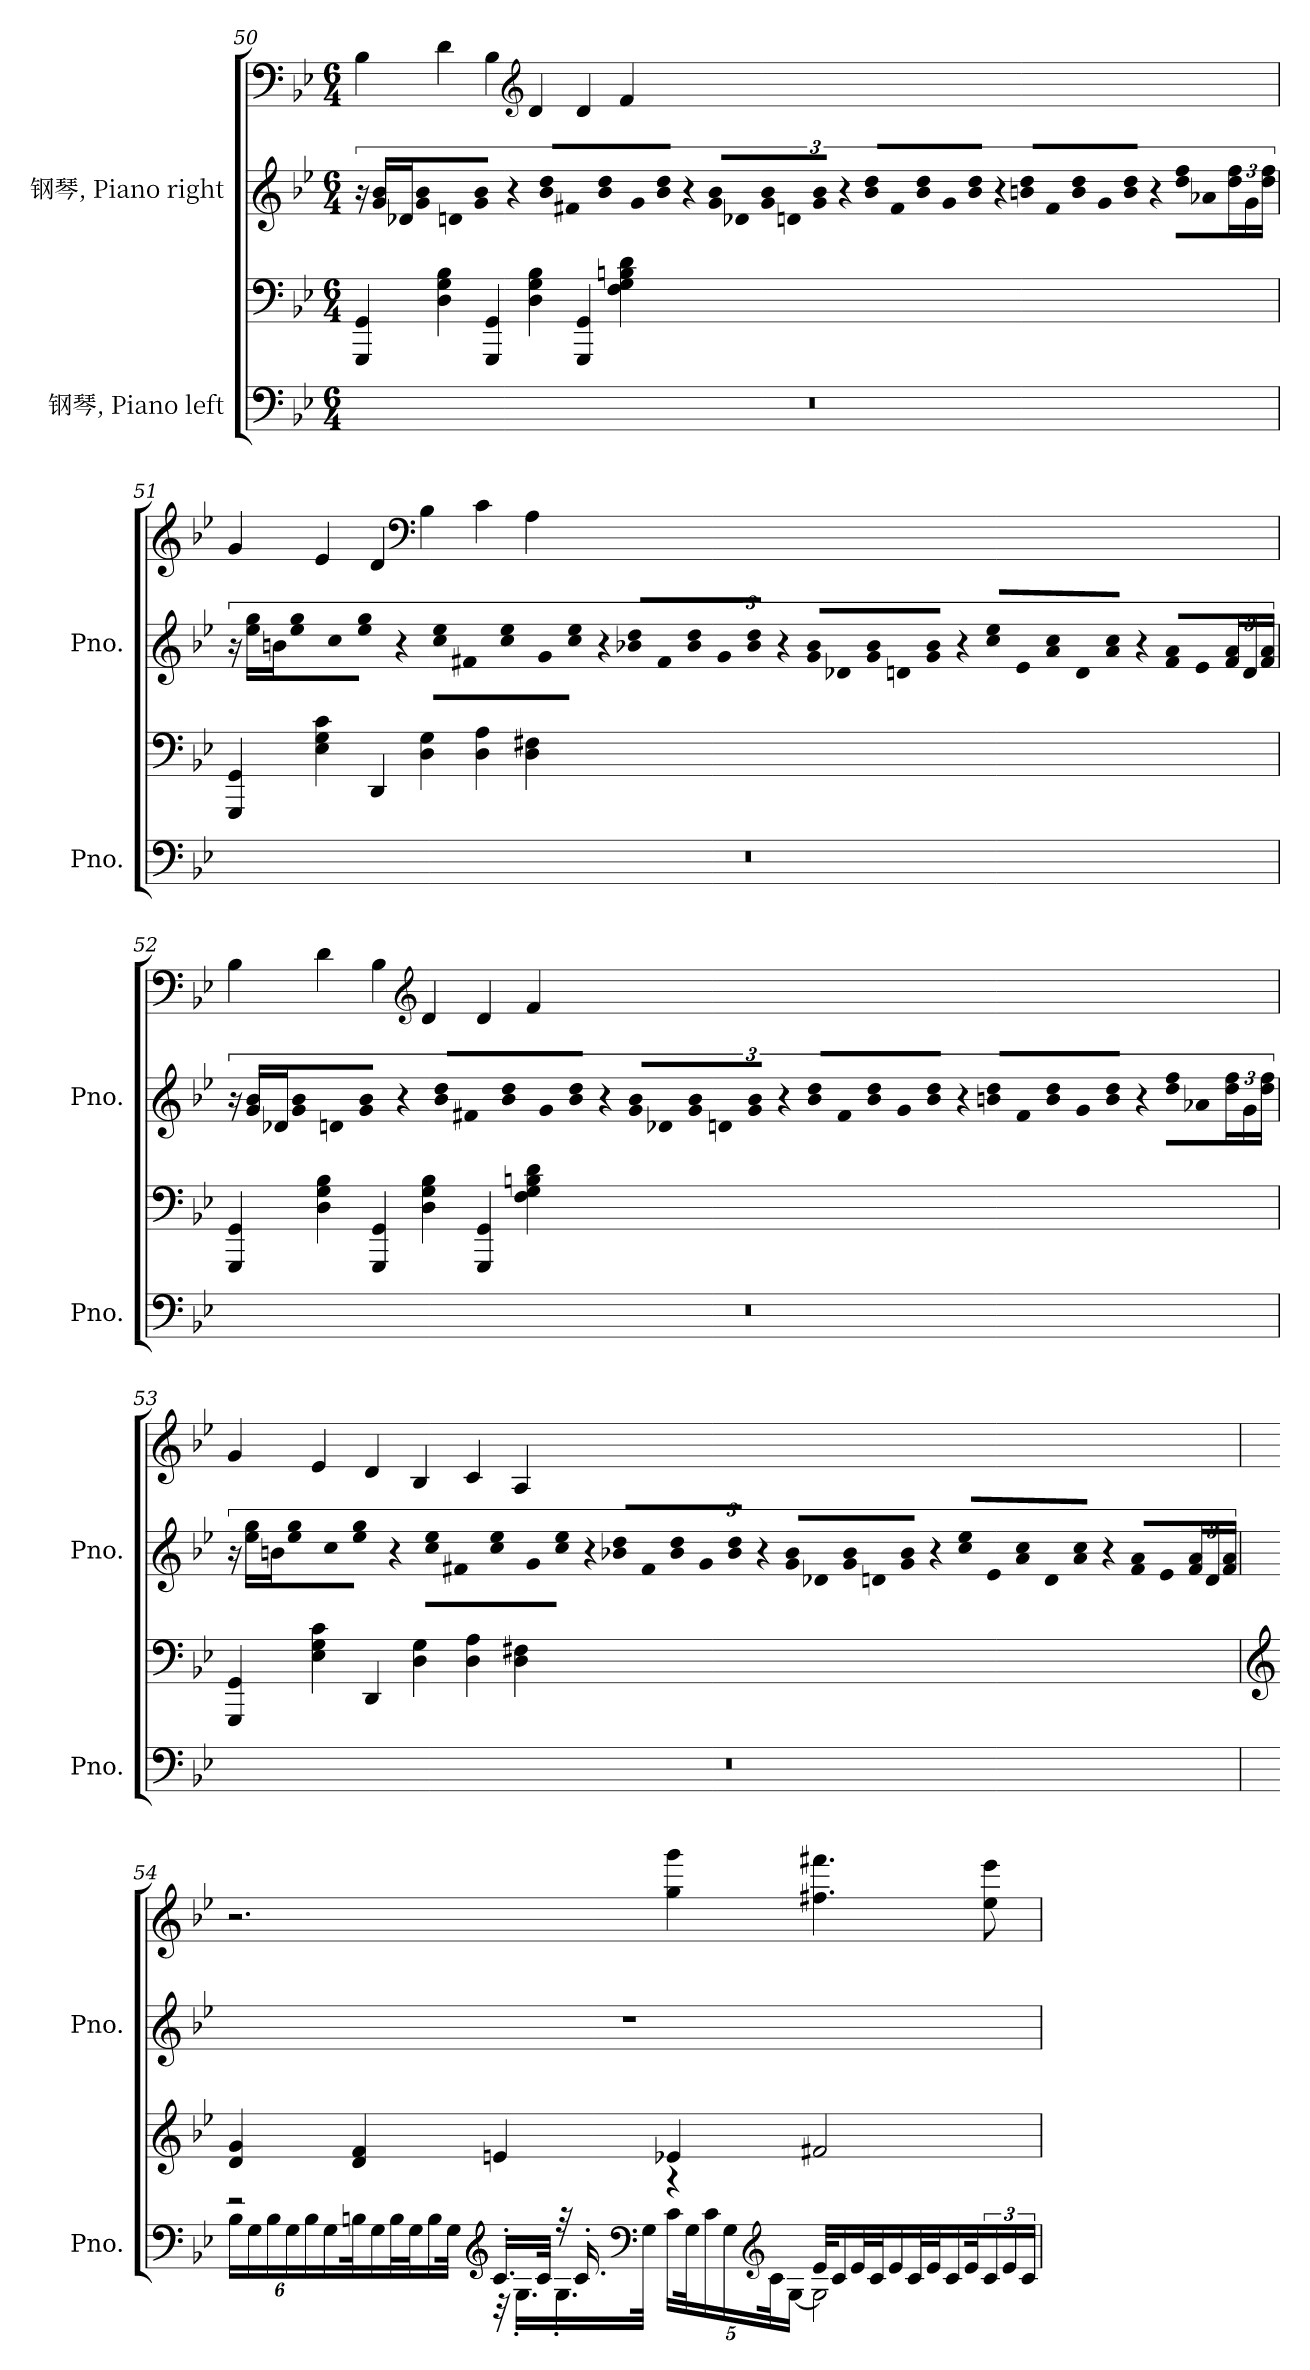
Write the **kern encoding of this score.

**kern	**kern	**kern	**kern
*part2	*part2	*part1	*part1
*staff4	*staff3	*staff2	*staff1
*I"钢琴, Piano left	*	*I"钢琴, Piano right	*
*I'Pno.	*	*I'Pno.	*
!!LO:LB:g=z
*clefF4	*clefF4	*clefG2	*clefF4
*k[b-e-]	*k[b-e-]	*k[b-e-]	*k[b-e-]
*M6/4	*M6/4	*M6/4	*M6/4
*MM87	*MM87	*MM87	*MM87
=50	=50	=50	=50
1.r	4GGG/ 4GG/	24r	4B-\
.	.	24g/ 24b-/LL	.
.	.	24d-X/	.
.	.	32g/ 32b-/K	.
.	.	16dn/	.
.	.	32g/ 32b-/JJk	.
*	*	*	*MM92
.	4D\ 4G\ 4B-\	32r	4d\
.	.	16b-/ 16dd/LL	.
.	.	32f#X/L	.
.	.	32b-/ 32dd/J	.
.	.	16g/	.
.	.	32b-/ 32dd/JJk	.
*	*	*	*MM90
.	4GGG/ 4GG/	32r	4B-\
.	.	16g/ 16b-/LL	.
.	.	32d-X/L	.
.	.	32g/ 32b-/J	.
.	.	16dn/	.
.	.	32g/ 32b-/JJk	.
*	*	*	*clefG2
*	*	*	*MM91
.	4D\ 4G\ 4B-\	32r	4d/
.	.	16b-/ 16dd/LL	.
.	.	32f#/L	.
.	.	32b-/ 32dd/J	.
.	.	16g/	.
.	.	32b-/ 32dd/JJk	.
*	*	*	*MM93
.	4GGG/ 4GG/	32r	4d/
.	.	16bn/ 16dd/LL	.
.	.	32f#/L	.
.	.	32b/ 32dd/J	.
.	.	16g/	.
.	.	32b/ 32dd/JJk	.
.	4F\ 4G\ 4Bn\ 4d\	32r	4f/
.	.	16dd\ 16ff\LL	.
.	.	32a-X\K	.
*	*	*Xbrackettup	*
.	.	24dd\ 24ff\	.
.	.	24g\	.
.	.	24dd\ 24ff\JJ	.
!!LO:PB:g=z
=51	=51	=51	=51
*	*	*brackettup	*
*	*	*	*MM90
1.r	4GGG/ 4GG/	24r	4g/
.	.	24ee-\ 24gg\LL	.
.	.	24bn\	.
.	.	32ee-\ 32gg\K	.
.	.	16cc\	.
.	.	32ee-\ 32gg\JJk	.
.	4E-\ 4G\ 4c\	32r	4e-/
.	.	16cc\ 16ee-\LL	.
.	.	32f#X\L	.
.	.	32cc\ 32ee-\J	.
.	.	16g\	.
.	.	32cc\ 32ee-\JJk	.
*	*	*	*MM88
.	4DD/	32r	4d/
.	.	16b-X/ 16dd/LL	.
.	.	32f#/L	.
.	.	32b-/ 32dd/J	.
.	.	16g/	.
.	.	32b-/ 32dd/JJk	.
*	*	*	*clefF4
*	*	*	*MM86
.	4D\ 4G\	32r	4B-\
.	.	16g/ 16b-/LL	.
.	.	32d-X/L	.
.	.	32g/ 32b-/J	.
.	.	16dn/	.
.	.	32g/ 32b-/JJk	.
*	*	*	*MM85
.	4D\ 4A\	32r	4c\
.	.	16cc/ 16ee-/LL	.
.	.	32e-/L	.
.	.	32a/ 32cc/J	.
.	.	16d/	.
.	.	32a/ 32cc/JJk	.
*	*	*	*MM83
.	4D\ 4F#X\	32r	4A\
.	.	16f#/ 16a/LL	.
.	.	32e-/K	.
*	*	*Xbrackettup	*
.	.	24f#/ 24a/	.
.	.	24d/	.
.	.	24f#/ 24a/JJ	.
!!LO:LB:g=z
=52	=52	=52	=52
*	*	*brackettup	*
1.r	4GGG/ 4GG/	24r	4B-\
.	.	24g/ 24b-/LL	.
.	.	24d-X/	.
.	.	32g/ 32b-/K	.
.	.	16dn/	.
.	.	32g/ 32b-/JJk	.
*	*	*	*MM90
.	4D\ 4G\ 4B-\	32r	4d\
.	.	16b-/ 16dd/LL	.
.	.	32f#X/L	.
.	.	32b-/ 32dd/J	.
.	.	16g/	.
.	.	32b-/ 32dd/JJk	.
*	*	*	*MM88
.	4GGG/ 4GG/	32r	4B-\
.	.	16g/ 16b-/LL	.
.	.	32d-X/L	.
.	.	32g/ 32b-/J	.
.	.	16dn/	.
.	.	32g/ 32b-/JJk	.
*	*	*	*clefG2
.	4D\ 4G\ 4B-\	32r	4d/
.	.	16b-/ 16dd/LL	.
.	.	32f#/L	.
.	.	32b-/ 32dd/J	.
.	.	16g/	.
.	.	32b-/ 32dd/JJk	.
*	*	*	*MM91
.	4GGG/ 4GG/	32r	4d/
.	.	16bn/ 16dd/LL	.
.	.	32f#/L	.
.	.	32b/ 32dd/J	.
.	.	16g/	.
.	.	32b/ 32dd/JJk	.
.	4F\ 4G\ 4Bn\ 4d\	32r	4f/
.	.	16dd\ 16ff\LL	.
.	.	32a-X\K	.
*	*	*Xbrackettup	*
.	.	24dd\ 24ff\	.
.	.	24g\	.
.	.	24dd\ 24ff\JJ	.
!!LO:LB:g=z
=53	=53	=53	=53
*	*	*brackettup	*
*	*	*	*MM94
1.r	4GGG/ 4GG/	24r	4g/
.	.	24ee-\ 24gg\LL	.
.	.	24bn\	.
.	.	32ee-\ 32gg\K	.
.	.	16cc\	.
.	.	32ee-\ 32gg\JJk	.
*	*	*	*MM92
.	4E-\ 4G\ 4c\	32r	4e-/
.	.	16cc\ 16ee-\LL	.
.	.	32f#X\L	.
.	.	32cc\ 32ee-\J	.
.	.	16g\	.
.	.	32cc\ 32ee-\JJk	.
*	*	*	*MM88
.	4DD/	32r	4d/
.	.	16b-X/ 16dd/LL	.
.	.	32f#/L	.
.	.	32b-/ 32dd/J	.
.	.	16g/	.
.	.	32b-/ 32dd/JJk	.
*	*	*	*MM86
.	4D\ 4G\	32r	4B-/
.	.	16g/ 16b-/LL	.
.	.	32d-X/L	.
.	.	32g/ 32b-/J	.
.	.	16dn/	.
.	.	32g/ 32b-/JJk	.
*	*	*	*MM85
.	4D\ 4A\	32r	4c/
.	.	16cc/ 16ee-/LL	.
.	.	32e-/L	.
.	.	32a/ 32cc/J	.
.	.	16d/	.
.	.	32a/ 32cc/JJk	.
*	*	*	*MM83
.	4D\ 4F#X\	32r	4A/
.	.	16f#/ 16a/LL	.
.	.	32e-/K	.
*	*	*Xbrackettup	*
.	.	24f#/ 24a/	.
.	.	24d/	.
.	.	24f#/ 24a/JJ	.
!!LO:PB:g=z
=54	=54	=54	=54
*	*clefG2	*	*
*^	*	*	*
*	*Xbrackettup	*	*	*
*v	*v	*	*	*
*	*	*	*MM88
*^	*	*	*
2r	24B-\LL	4d/ 4g/	1.r	2.r
.	24G\	.	.	.
.	24B-\	.	.	.
.	24G\	.	.	.
.	24B-\	.	.	.
.	24G\	.	.	.
.	32Bn\K	4d/ 4f/	.	.
.	16G\	.	.	.
.	32B\L	.	.	.
.	32G\J	.	.	.
.	16B\	.	.	.
.	32G\JJk	.	.	.
*clefG2	*	*	*	*
16.c'/LL	32r	4en/	.	.
.	16.G'\LL	.	.	.
32c/JJk	.	.	.	.
32r	16.G'\	.	.	.
16.c'/	.	.	.	.
*clefF4	*	*	*	*
.	32G\JJk	.	.	.
4r	20c\LL	4e-X/	.	4gg\ 4ggg\
.	40G\K	.	.	.
.	20c\	.	.	.
.	20G\	.	.	.
*clefG2	*	*	*	*
.	40c\K	.	.	.
.	[20G\JJ	.	.	.
*	*	*	*	*MM91
32e-/KLL	2G\]	2f#X/	.	4.ff#X\ 4.fff#X\
16c/	.	.	.	.
32e-/L	.	.	.	.
32c/J	.	.	.	.
16e-/	.	.	.	.
32c/L	.	.	.	.
32e-/J	.	.	.	.
16c/	.	.	.	.
32e-/K	.	.	.	.
*	*	*	*	*MM88
24c/	.	.	.	8ee-\ 8eee-\
24e-/	.	.	.	.
24c/JJ	.	.	.	.
*v	*v	*	*	*
=	=	=	=
*-	*-	*-	*-
